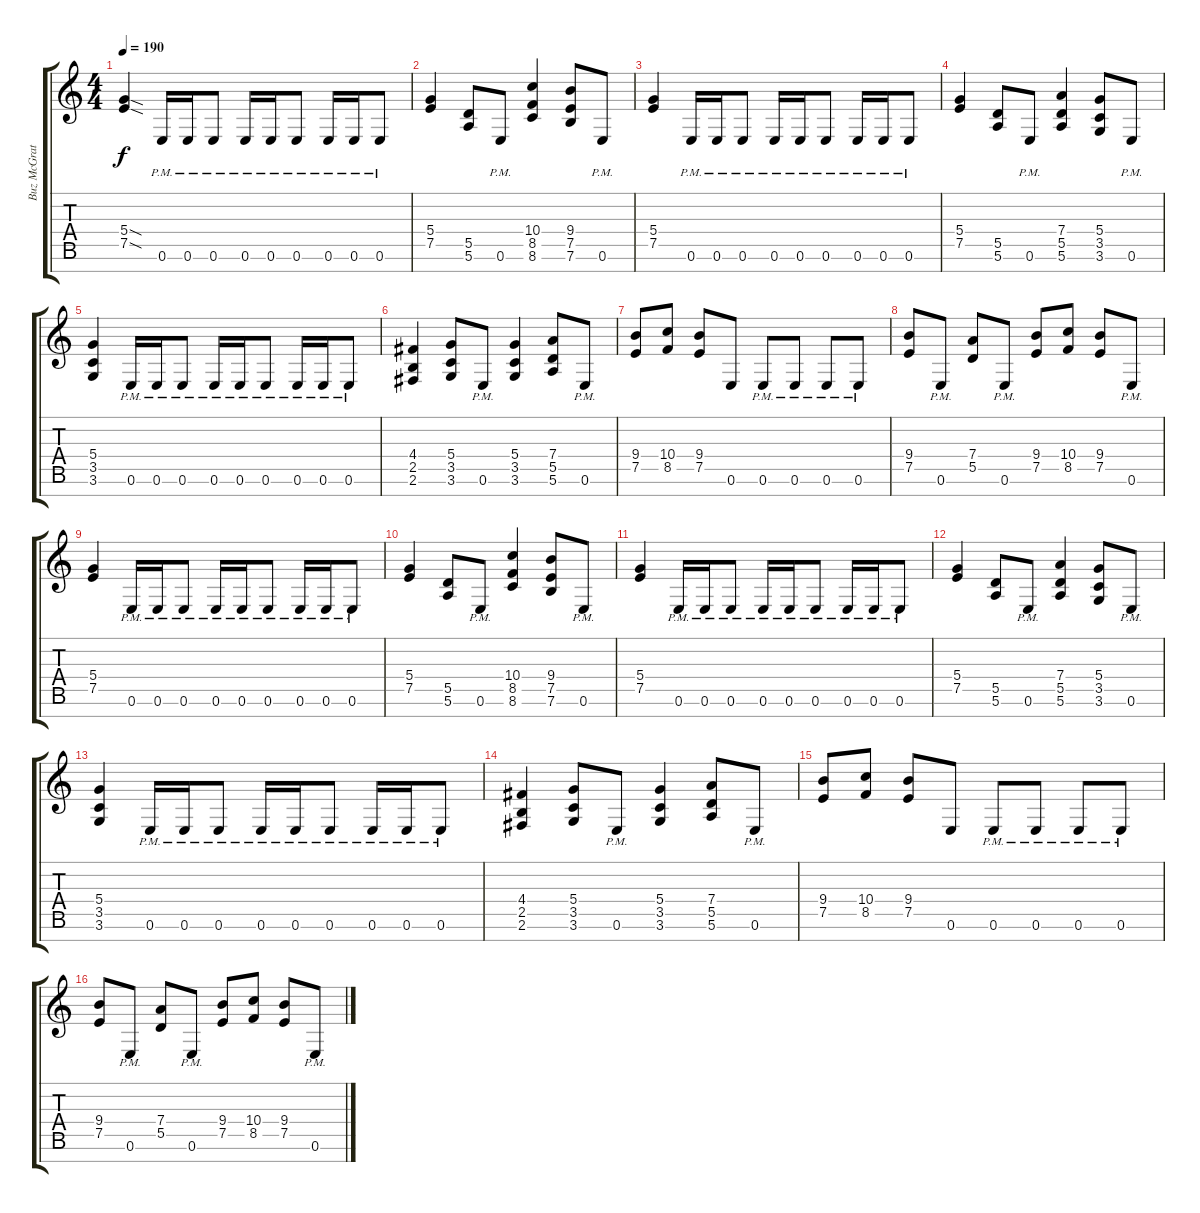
\track ("Buz McGrath" "Buz McGrat") {instrument distortionguitar}
\staff {score tabs}
\tuning (E4 B3 G3 D3 A2 E2 B1) {hide}
\ts (4 4)
\tempo 190
\clef g2
\ks c
(5.4{sod} 7.5{sod}).4{dy f instrument distortionguitar} 0.6{pm}.16 0.6{pm}.16 0.6{pm}.8 0.6{pm}.16 0.6{pm}.16 0.6{pm}.8 0.6{pm}.16 0.6{pm}.16 0.6{pm}.8 |
(5.4 7.5).4 (5.5 5.6).8 0.6{pm}.8 (10.4 8.5 8.6).4 (9.4 7.5 7.6).8 0.6{pm}.8 |
(5.4 7.5).4 0.6{pm}.16 0.6{pm}.16 0.6{pm}.8 0.6{pm}.16 0.6{pm}.16 0.6{pm}.8 0.6{pm}.16 0.6{pm}.16 0.6{pm}.8 |
(5.4 7.5).4 (5.5 5.6).8 0.6{pm}.8 (7.4 5.5 5.6).4 (5.4 3.5 3.6).8 0.6{pm}.8 |
(5.4 3.5 3.6).4 0.6{pm}.16 0.6{pm}.16 0.6{pm}.8 0.6{pm}.16 0.6{pm}.16 0.6{pm}.8 0.6{pm}.16 0.6{pm}.16 0.6{pm}.8 |
(4.4 2.5 2.6).4 (5.4 3.5 3.6).8 0.6{pm}.8 (5.4 3.5 3.6).4 (7.4 5.5 5.6).8 0.6{pm}.8 |
(9.4 7.5).8 (10.4 8.5).8 (9.4 7.5).8 0.6.8 0.6{pm}.8 0.6{pm}.8 0.6{pm}.8 0.6{pm}.8 |
(9.4 7.5).8 0.6{pm}.8 (7.4 5.5).8 0.6{pm}.8 (9.4 7.5).8 (10.4 8.5).8 (9.4 7.5).8 0.6{pm}.8 |
(5.4 7.5).4 0.6{pm}.16 0.6{pm}.16 0.6{pm}.8 0.6{pm}.16 0.6{pm}.16 0.6{pm}.8 0.6{pm}.16 0.6{pm}.16 0.6{pm}.8 |
(5.4 7.5).4 (5.5 5.6).8 0.6{pm}.8 (10.4 8.5 8.6).4 (9.4 7.5 7.6).8 0.6{pm}.8 |
(5.4 7.5).4 0.6{pm}.16 0.6{pm}.16 0.6{pm}.8 0.6{pm}.16 0.6{pm}.16 0.6{pm}.8 0.6{pm}.16 0.6{pm}.16 0.6{pm}.8 |
(5.4 7.5).4 (5.5 5.6).8 0.6{pm}.8 (7.4 5.5 5.6).4 (5.4 3.5 3.6).8 0.6{pm}.8 |
(5.4 3.5 3.6).4 0.6{pm}.16 0.6{pm}.16 0.6{pm}.8 0.6{pm}.16 0.6{pm}.16 0.6{pm}.8 0.6{pm}.16 0.6{pm}.16 0.6{pm}.8 |
(4.4 2.5 2.6).4 (5.4 3.5 3.6).8 0.6{pm}.8 (5.4 3.5 3.6).4 (7.4 5.5 5.6).8 0.6{pm}.8 |
(9.4 7.5).8 (10.4 8.5).8 (9.4 7.5).8 0.6.8 0.6{pm}.8 0.6{pm}.8 0.6{pm}.8 0.6{pm}.8 |
(9.4 7.5).8 0.6{pm}.8 (7.4 5.5).8 0.6{pm}.8 (9.4 7.5).8 (10.4 8.5).8 (9.4 7.5).8 0.6{pm}.8
